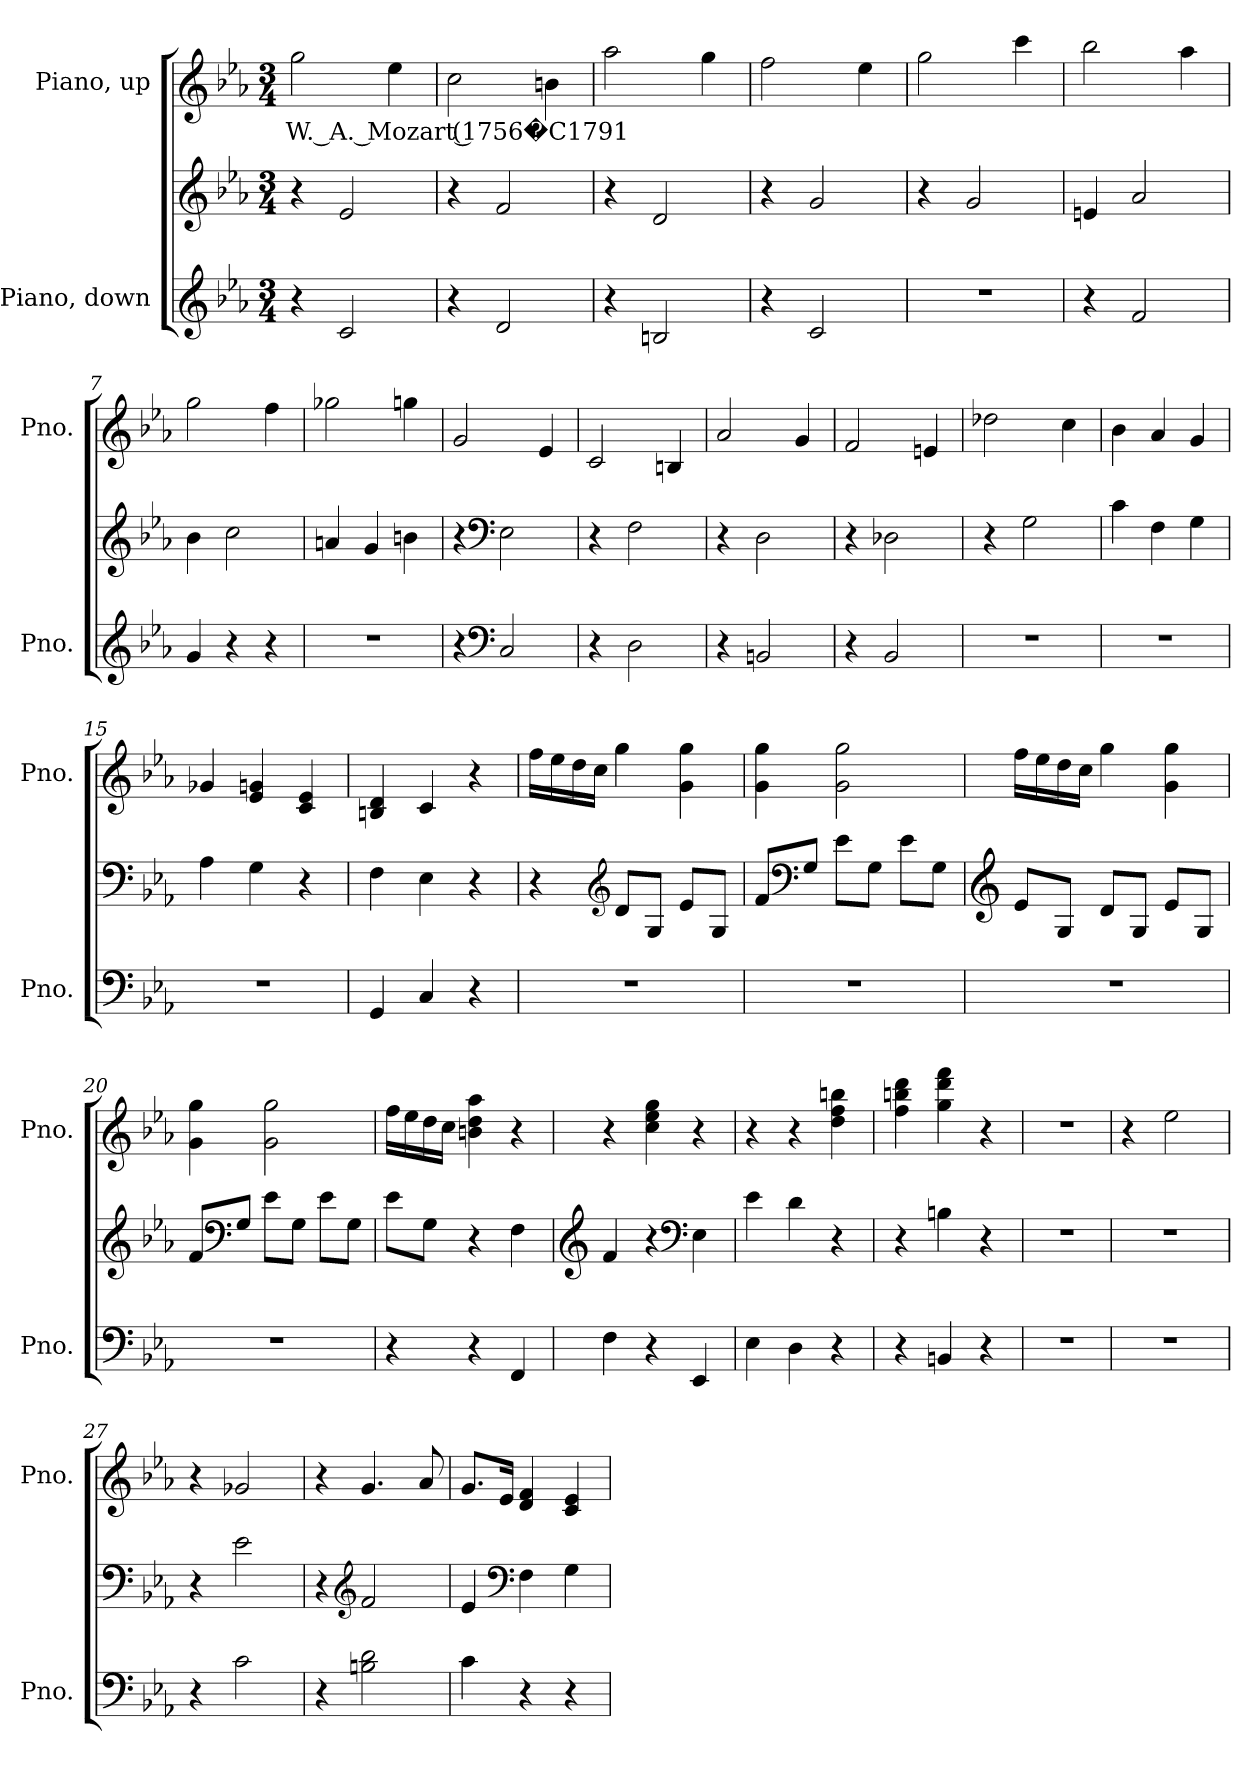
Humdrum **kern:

**kern	**kern	**kern	**text
*part2	*part2	*part1	*part1
*staff3	*staff2	*staff1	*staff1
*I"Piano, down	*	*I"Piano, up	*
*I'Pno.	*	*I'Pno.	*
*clefG2	*clefG2	*clefG2	*
*k[b-e-a-]	*k[b-e-a-]	*k[b-e-a-]	*
*M3/4	*M3/4	*M3/4	*
*MM198	*MM198	*MM198	*
=1	=1	=1	=1
!	!	!	!LO:LY:b
4r	4r	2gg\	W. A. Mozart (1756�C1791
2c/	2e-/	.	.
.	.	4ee-\	.
=2	=2	=2	=2
4r	4r	2cc\	.
2d/	2f/	.	.
.	.	4bn\	.
=3	=3	=3	=3
4r	4r	2aa-\	.
2Bn/	2d/	.	.
.	.	4gg\	.
=4	=4	=4	=4
4r	4r	2ff\	.
2c/	2g/	.	.
.	.	4ee-\	.
=5	=5	=5	=5
2.r	4r	2gg\	.
.	2g/	.	.
.	.	4ccc\	.
=6	=6	=6	=6
4r	4en/	2bb-\	.
2f/	2a-/	.	.
.	.	4aa-\	.
!!LO:LB:g=z
=7	=7	=7	=7
4g/	4b-\	2gg\	.
4r	2cc\	.	.
4r	.	4ff\	.
=8	=8	=8	=8
2.r	4an/	2gg-X\	.
.	4g/	.	.
.	4bn\	4ggn\	.
=9	=9	=9	=9
4r	4r	2g/	.
*clefF4	*clefF4	*	*
2C/	2E-\	.	.
.	.	4e-/	.
=10	=10	=10	=10
4r	4r	2c/	.
2D\	2F\	.	.
.	.	4Bn/	.
=11	=11	=11	=11
4r	4r	2a-/	.
2BBn/	2D\	.	.
.	.	4g/	.
=12	=12	=12	=12
4r	4r	2f/	.
2BB-/	2D-X\	.	.
.	.	4en/	.
=13	=13	=13	=13
2.r	4r	2dd-X\	.
.	2G\	.	.
.	.	4cc\	.
=14	=14	=14	=14
2.r	4c\	4b-\	.
.	4F\	4a-/	.
.	4G\	4g/	.
=15	=15	=15	=15
2.r	4A-\	4g-X/	.
.	4G\	4e-/ 4gn/	.
.	4r	4c/ 4e-/	.
!!LO:LB:g=z
=16	=16	=16	=16
4GG/	4F\	4Bn/ 4d/	.
4C/	4E-\	4c/	.
4r	4r	4r	.
=17	=17	=17	=17
2.r	4r	16ff\LL	.
.	.	16ee-\	.
.	.	16dd\	.
.	.	16cc\JJ	.
*	*clefG2	*	*
.	8d/L	4gg\	.
.	8G/J	.	.
.	8e-/L	4g\ 4gg\	.
.	8G/J	.	.
=18	=18	=18	=18
2.r	8f/L	4g\ 4gg\	.
*	*clefF4	*	*
.	8G/J	.	.
.	8e-\L	2g\ 2gg\	.
.	8G\J	.	.
.	8e-\L	.	.
.	8G\J	.	.
=19	=19	=19	=19
*	*clefG2	*	*
2.r	8e-/L	16ff\LL	.
.	.	16ee-\	.
.	8G/J	16dd\	.
.	.	16cc\JJ	.
.	8d/L	4gg\	.
.	8G/J	.	.
.	8e-/L	4g\ 4gg\	.
.	8G/J	.	.
=20	=20	=20	=20
2.r	8f/L	4g\ 4gg\	.
*	*clefF4	*	*
.	8G/J	.	.
.	8e-\L	2g\ 2gg\	.
.	8G\J	.	.
.	8e-\L	.	.
.	8G\J	.	.
!!LO:LB:g=z
=21	=21	=21	=21
4r	8e-\L	16ff\LL	.
.	.	16ee-\	.
.	8G\J	16dd\	.
.	.	16cc\JJ	.
4r	4r	4bn\ 4dd\ 4aa-\	.
4FF/	4F\	4r	.
=22	=22	=22	=22
*	*clefG2	*	*
4F\	4f/	4r	.
4r	4r	4cc\ 4ee-\ 4gg\	.
*	*clefF4	*	*
4EE-/	4E-\	4r	.
=23	=23	=23	=23
4E-\	4e-\	4r	.
4D\	4d\	4r	.
4r	4r	4dd\ 4ff\ 4bbn\	.
=24	=24	=24	=24
4r	4r	4ff\ 4bbn\ 4ddd\	.
4BBn/	4Bn\	4gg\ 4ddd\ 4fff\	.
4r	4r	4r	.
=25	=25	=25	=25
2.r	2.r	2.r	.
=26	=26	=26	=26
2.r	2.r	4r	.
.	.	2ee-\	.
=27	=27	=27	=27
4r	4r	4r	.
2c\	2e-\	2g-X/	.
=28	=28	=28	=28
4r	4r	4r	.
*	*clefG2	*	*
2Bn\ 2d\	2f/	4.g/	.
.	.	8a-/	.
!!LO:PB:g=z
=29	=29	=29	=29
4c\	4e-/	8.g/L	.
.	.	16e-/Jk	.
*	*clefF4	*	*
4r	4F\	4d/ 4f/	.
4r	4G\	4c/ 4e-/	.
=	=	=	=
*-	*-	*-	*-
